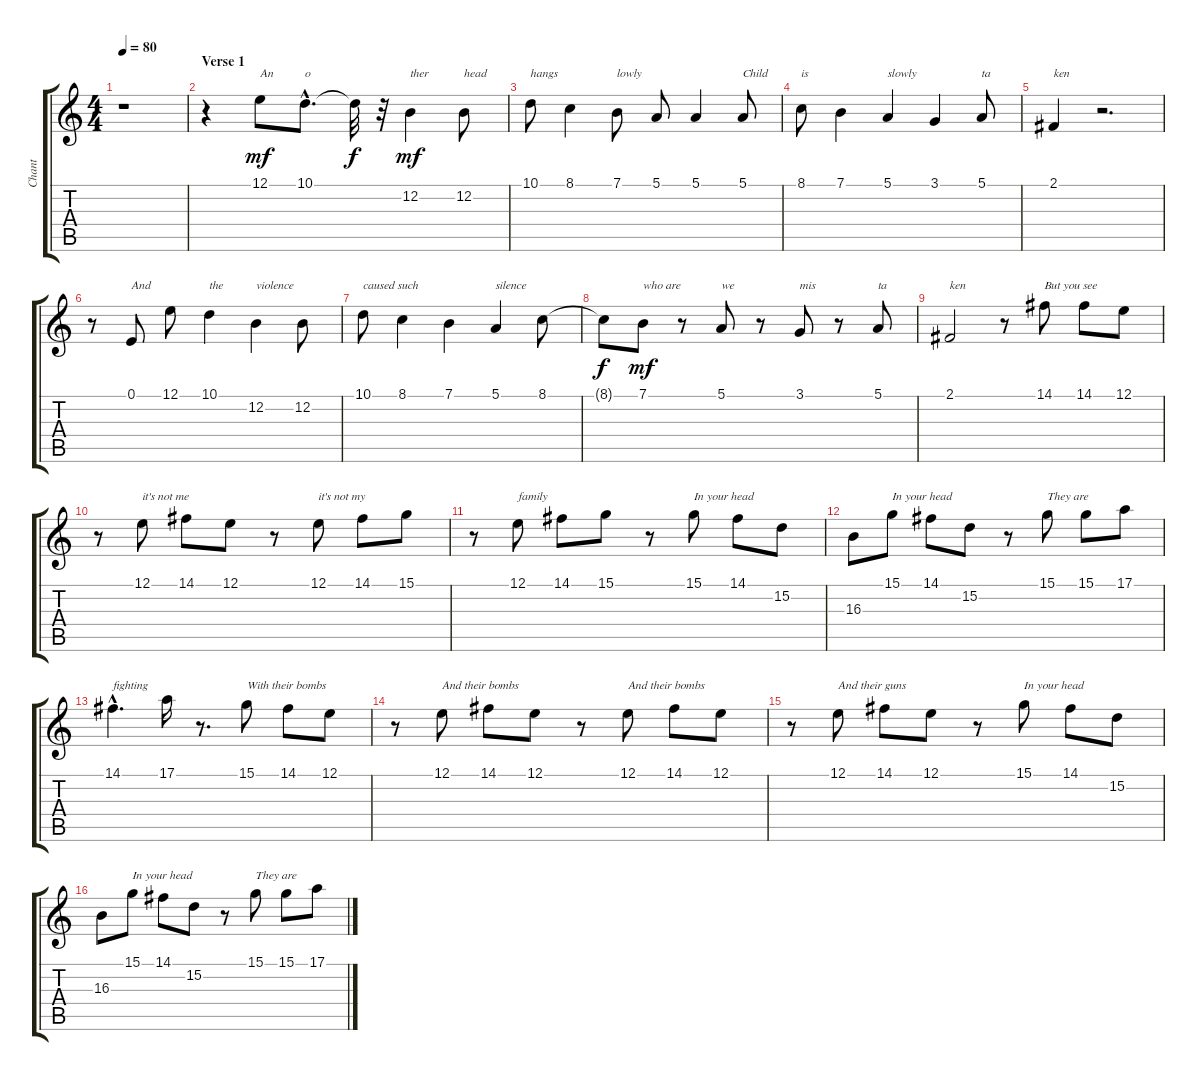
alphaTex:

\track ("Chant" "Chant") {instrument pad3polysynth}
\staff {score tabs}
\tuning (E4 B3 G3 D3 A2 E2) {hide}
\ts (4 4)
\tempo 80
\clef g2
\ks c
r.1{dy mf} |
\section ("" "Verse 1")
r.4 12.1.8{txt "An"} 10.1{hac}.8{d txt "o"} 10.1{t}.32{dy f} r.32 12.2.4{txt "ther" dy mf} 12.2.8{txt "head"} |
10.1.8{txt "hangs"} 8.1.4 7.1.8{txt "lowly"} 5.1.8 5.1.4 5.1.8{txt "Child"} |
8.1.8{txt "is"} 7.1.4 5.1.4{txt "slowly"} 3.1.4 5.1.8{txt "ta"} |
2.1.4{txt "ken"} r.2{d} |
r.8 0.1.8{txt "And"} 12.1.8 10.1.4{txt "the"} 12.2.4{txt "violence"} 12.2.8 |
10.1.8{txt "caused such"} 8.1.4 7.1.4 5.1.4{txt "silence"} 8.1.8 |
8.1{t}.8{dy f} 7.1.8{txt "who are" dy mf} r.8 5.1.8{txt "we"} r.8 3.1.8{txt "mis"} r.8 5.1.8{txt "ta"} |
2.1.2{txt "ken"} r.8 14.1.8{txt "But you see"} 14.1.8 12.1.8 |
r.8 12.1.8{txt "it's not me"} 14.1.8 12.1.8 r.8 12.1.8{txt "it's not my"} 14.1.8 15.1.8 |
r.8 12.1.8{txt "family"} 14.1.8 15.1.8 r.8 15.1.8{txt "In your head"} 14.1.8 15.2.8 |
16.3.8 15.1.8{txt "In your head"} 14.1.8 15.2.8 r.8 15.1.8{txt "They are"} 15.1.8 17.1.8 |
14.1{hac}.4{d txt "fighting"} 17.1.16 r.8{d} 15.1.8{txt "With their bombs"} 14.1.8 12.1.8 |
r.8 12.1.8{txt "And their bombs"} 14.1.8 12.1.8 r.8 12.1.8{txt "And their bombs"} 14.1.8 12.1.8 |
r.8 12.1.8{txt "And their guns"} 14.1.8 12.1.8 r.8 15.1.8{txt "In your head"} 14.1.8 15.2.8 |
16.3.8 15.1.8{txt "In your head"} 14.1.8 15.2.8 r.8 15.1.8{txt "They are"} 15.1.8 17.1.8
